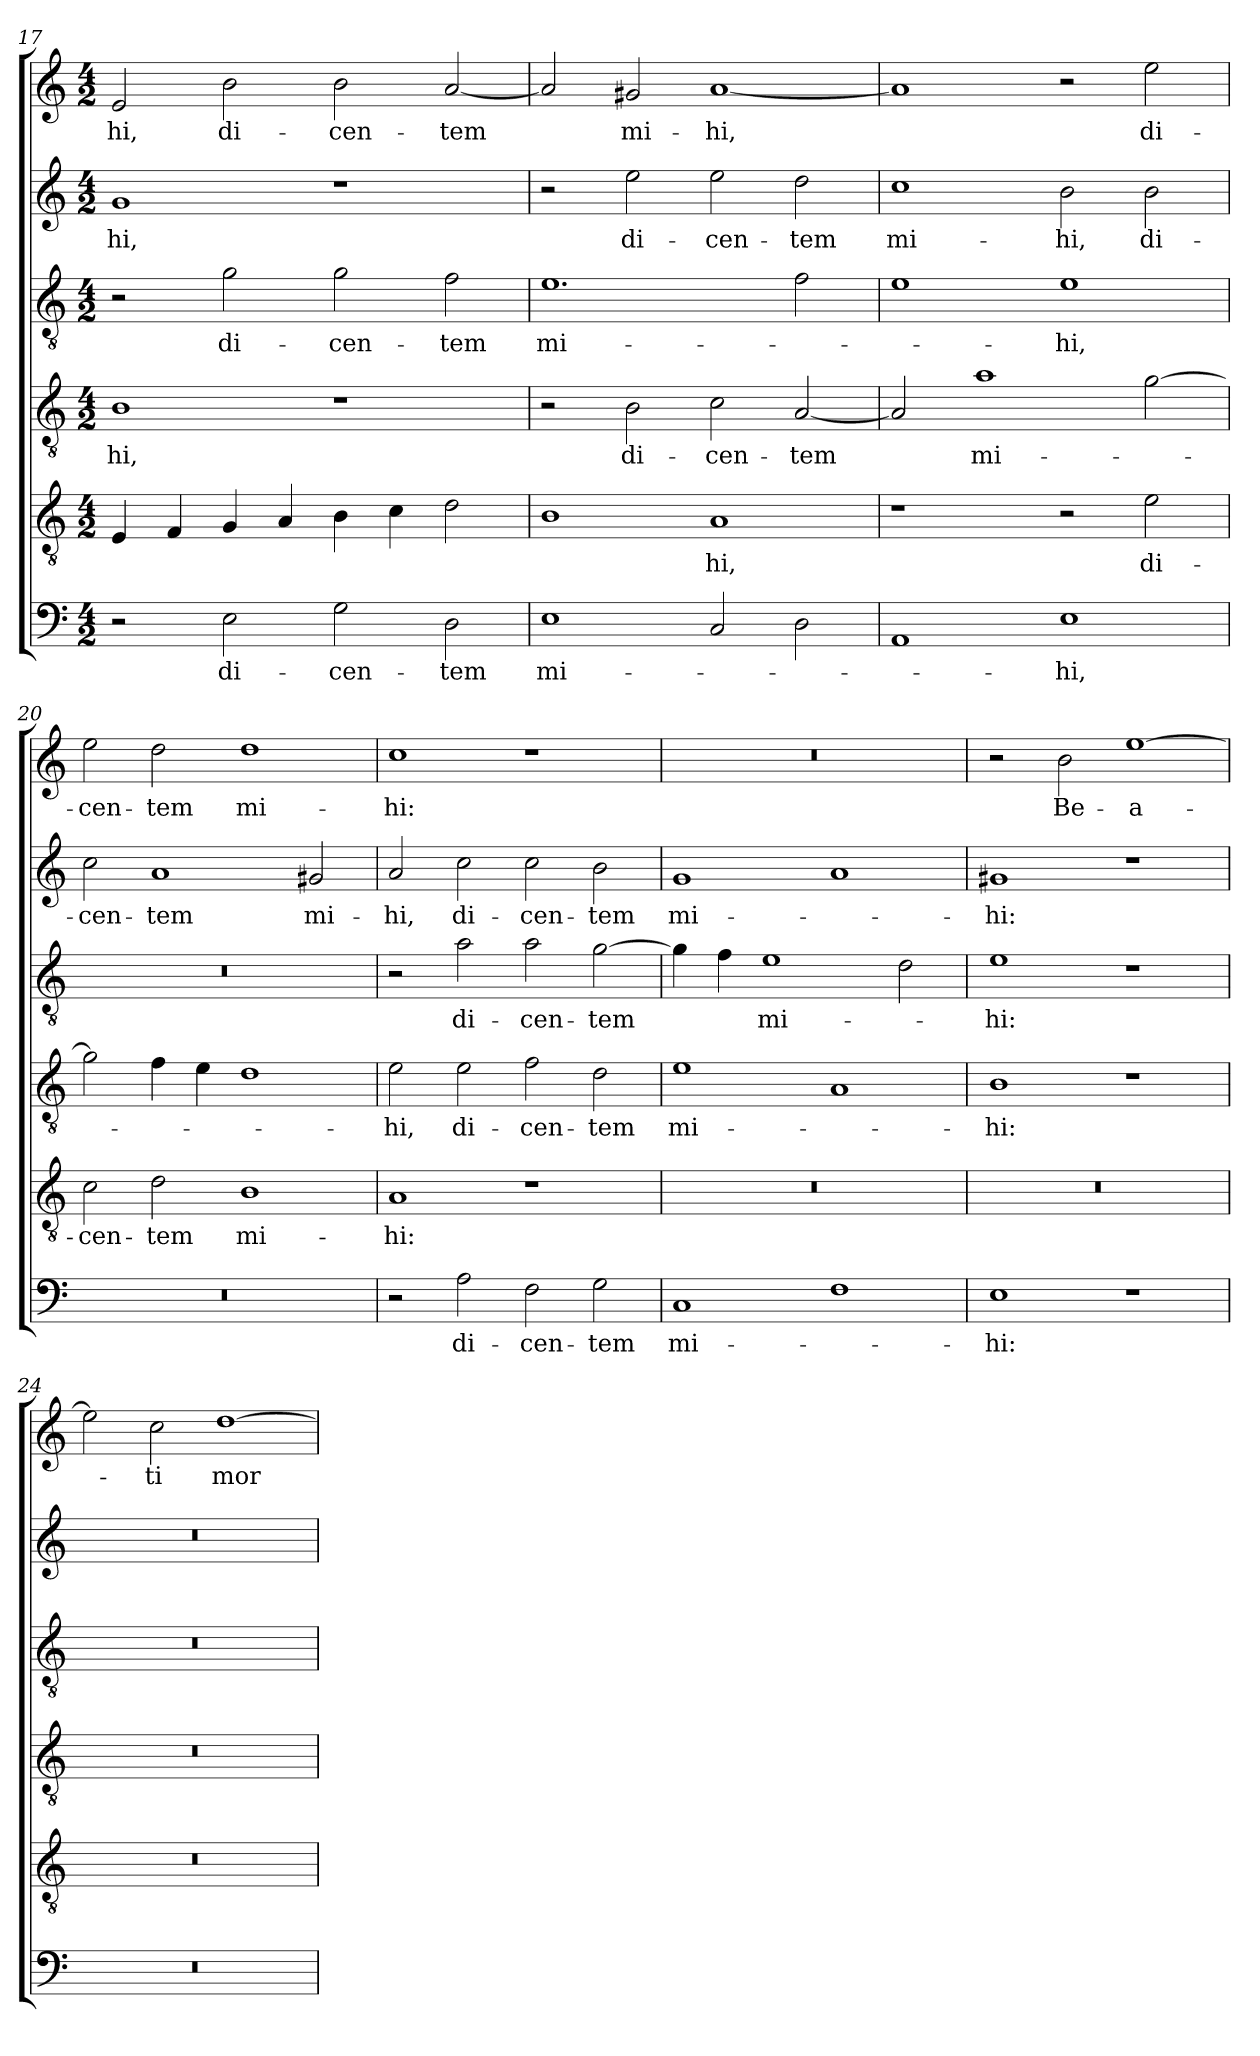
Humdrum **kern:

**kern	**text	**kern	**text	**kern	**text	**kern	**text	**kern	**text	**kern	**text
*part6	*part6	*part5	*part5	*part4	*part4	*part3	*part3	*part2	*part2	*part1	*part1
*staff6	*staff6	*staff5	*staff5	*staff4	*staff4	*staff3	*staff3	*staff2	*staff2	*staff1	*staff1
*clefF4	*	*clefGv2	*	*clefGv2	*	*clefGv2	*	*clefG2	*	*clefG2	*
*k[]	*	*k[]	*	*k[]	*	*k[]	*	*k[]	*	*k[]	*
*C:	*	*C:	*	*C:	*	*C:	*	*C:	*	*C:	*
*M4/2	*	*M4/2	*	*M4/2	*	*M4/2	*	*M4/2	*	*M4/2	*
=17	=17	=17	=17	=17	=17	=17	=17	=17	=17	=17	=17
!	!	!	!	!	!LO:LY:b	!	!	!	!LO:LY:b	!	!LO:LY:b
2r	.	4E/	.	1B	-hi,	2r	.	1g	-hi,	2e/	-hi,
.	.	4F/	.	.	.	.	.	.	.	.	.
!	!LO:LY:b	!	!	!	!	!	!LO:LY:b	!	!	!	!LO:LY:b
2E\	di-	4G/	.	.	.	2g\	di-	.	.	2b\	di-
.	.	4A/	.	.	.	.	.	.	.	.	.
!	!LO:LY:b	!	!	!	!	!	!LO:LY:b	!	!	!	!LO:LY:b
2G\	-cen-	4B\	.	1r	.	2g\	-cen-	1r	.	2b\	-cen-
.	.	4c\	.	.	.	.	.	.	.	.	.
!	!LO:LY:b	!	!	!	!	!	!LO:LY:b	!	!	!	!LO:LY:b
2D\	-tem	2d\	.	.	.	2f\	-tem	.	.	[2a/	-tem
!!LO:LB:g=z
=18	=18	=18	=18	=18	=18	=18	=18	=18	=18	=18	=18
!	!LO:LY:b	!	!	!	!	!	!LO:LY:b	!	!	!	!
1E	mi-	1B	.	2r	.	1.e	mi-	2r	.	2a/]	.
!	!	!	!	!	!LO:LY:b	!	!	!	!LO:LY:b	!	!LO:LY:b
.	.	.	.	2B\	di-	.	.	2ee\	di-	2g#X/	mi-
!	!	!	!LO:LY:b	!	!LO:LY:b	!	!	!	!LO:LY:b	!	!LO:LY:b
2C/	.	1A	-hi,	2c\	-cen-	.	.	2ee\	-cen-	[1a	-hi,
!	!	!	!	!	!LO:LY:b	!	!	!	!LO:LY:b	!	!
2D\	.	.	.	[2A/	-tem	2f\	.	2dd\	-tem	.	.
=19	=19	=19	=19	=19	=19	=19	=19	=19	=19	=19	=19
!	!	!	!	!	!	!	!	!	!LO:LY:b	!	!
1AA	.	1r	.	2A/]	.	1e	.	1cc	mi-	1a]	.
!	!	!	!	!	!LO:LY:b	!	!	!	!	!	!
.	.	.	.	1a	mi-	.	.	.	.	.	.
!	!LO:LY:b	!	!	!	!	!	!LO:LY:b	!	!LO:LY:b	!	!
1E	-hi,	2r	.	.	.	1e	-hi,	2b\	-hi,	2r	.
!	!	!	!LO:LY:b	!	!	!	!	!	!LO:LY:b	!	!LO:LY:b
.	.	2e\	di-	[2g\	.	.	.	2b\	di-	2ee\	di-
=20	=20	=20	=20	=20	=20	=20	=20	=20	=20	=20	=20
!	!	!	!LO:LY:b	!	!	!	!	!	!LO:LY:b	!	!LO:LY:b
0r	.	2c\	-cen-	2g\]	.	0r	.	2cc\	-cen-	2ee\	-cen-
!	!	!	!LO:LY:b	!	!	!	!	!	!LO:LY:b	!	!LO:LY:b
.	.	2d\	-tem	4f\	.	.	.	1a	-tem	2dd\	-tem
.	.	.	.	4e\	.	.	.	.	.	.	.
!	!	!	!LO:LY:b	!	!	!	!	!	!	!	!LO:LY:b
.	.	1B	mi-	1d	.	.	.	.	.	1dd	mi-
!	!	!	!	!	!	!	!	!	!LO:LY:b	!	!
.	.	.	.	.	.	.	.	2g#X/	mi-	.	.
=21	=21	=21	=21	=21	=21	=21	=21	=21	=21	=21	=21
!	!	!	!LO:LY:b	!	!LO:LY:b	!	!	!	!LO:LY:b	!	!LO:LY:b
2r	.	1A	-hi:	2e\	-hi,	2r	.	2a/	-hi,	1cc	-hi:
!	!LO:LY:b	!	!	!	!LO:LY:b	!	!LO:LY:b	!	!LO:LY:b	!	!
2A\	di-	.	.	2e\	di-	2a\	di-	2cc\	di-	.	.
!	!LO:LY:b	!	!	!	!LO:LY:b	!	!LO:LY:b	!	!LO:LY:b	!	!
2F\	-cen-	1r	.	2f\	-cen-	2a\	-cen-	2cc\	-cen-	1r	.
!	!LO:LY:b	!	!	!	!LO:LY:b	!	!LO:LY:b	!	!LO:LY:b	!	!
2G\	-tem	.	.	2d\	-tem	[2g\	-tem	2b\	-tem	.	.
=22	=22	=22	=22	=22	=22	=22	=22	=22	=22	=22	=22
!	!LO:LY:b	!	!	!	!LO:LY:b	!	!	!	!LO:LY:b	!	!
1C	mi-	0r	.	1e	mi-	4g\]	.	1g	mi-	0r	.
.	.	.	.	.	.	4f\	.	.	.	.	.
!	!	!	!	!	!	!	!LO:LY:b	!	!	!	!
.	.	.	.	.	.	1e	mi-	.	.	.	.
1F	.	.	.	1A	.	.	.	1a	.	.	.
.	.	.	.	.	.	2d\	.	.	.	.	.
=23	=23	=23	=23	=23	=23	=23	=23	=23	=23	=23	=23
!	!LO:LY:b	!	!	!	!LO:LY:b	!	!LO:LY:b	!	!LO:LY:b	!	!
1E	-hi:	0r	.	1B	-hi:	1e	-hi:	1g#X	-hi:	2r	.
!	!	!	!	!	!	!	!	!	!	!	!LO:LY:b
.	.	.	.	.	.	.	.	.	.	2b\	Be-
!	!	!	!	!	!	!	!	!	!	!	!LO:LY:b
1r	.	.	.	1r	.	1r	.	1r	.	[1ee	-a-
!!LO:PB:g=z
=24	=24	=24	=24	=24	=24	=24	=24	=24	=24	=24	=24
0r	.	0r	.	0r	.	0r	.	0r	.	2ee\]	.
!	!	!	!	!	!	!	!	!	!	!	!LO:LY:b
.	.	.	.	.	.	.	.	.	.	2cc\	-ti
!	!	!	!	!	!	!	!	!	!	!	!LO:LY:b
.	.	.	.	.	.	.	.	.	.	[1dd	mor-
=	=	=	=	=	=	=	=	=	=	=	=
*-	*-	*-	*-	*-	*-	*-	*-	*-	*-	*-	*-
